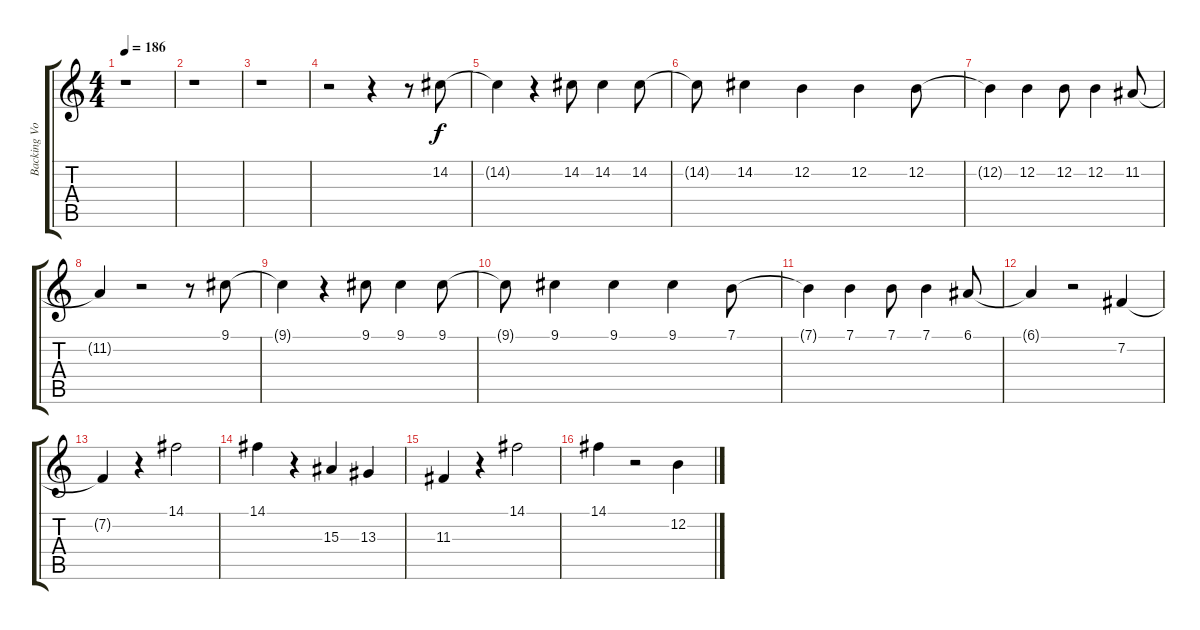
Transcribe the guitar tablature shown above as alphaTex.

\track ("Backing Vocals" "Backing Vo") {instrument reedorgan}
\staff {score tabs}
\tuning (E4 B3 G3 D3 A2 E2) {hide}
\ts (4 4)
\tempo 186
\clef g2
\ks c
r.1{dy f} |
r.1 |
r.1 |
r.2 r.4 r.8 14.2.8 |
14.2{t}.4 r.4 14.2.8 14.2.4 14.2.8 |
14.2{t}.8 14.2.4 12.2.4 12.2.4 12.2.8 |
12.2{t}.4 12.2.4 12.2.8 12.2.4 11.2.8 |
11.2{t}.4 r.2 r.8 9.1.8 |
9.1{t}.4 r.4 9.1.8 9.1.4 9.1.8 |
9.1{t}.8 9.1.4 9.1.4 9.1.4 7.1.8 |
7.1{t}.4 7.1.4 7.1.8 7.1.4 6.1.8 |
6.1{t}.4 r.2 7.2.4 |
7.2{t}.4 r.4 14.1.2 |
14.1.4 r.4 15.3.4 13.3.4 |
11.3.4 r.4 14.1.2 |
14.1.4 r.2 12.2.4
